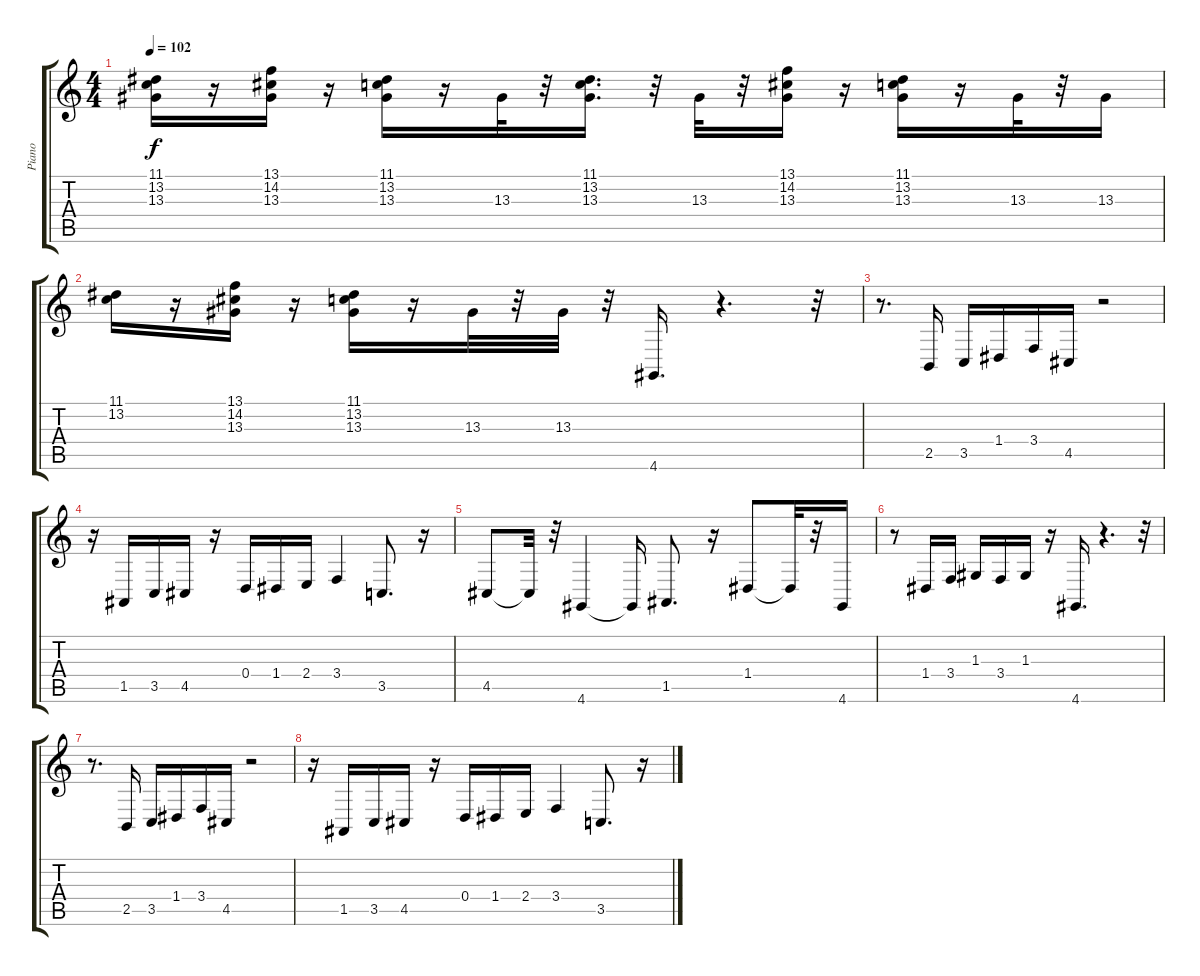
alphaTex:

\track ("Piano" "Piano") {instrument brightacousticpiano}
\staff {score tabs}
\tuning (E4 B3 G3 D3 A2 E2) {hide}
\ts (4 4)
\tempo 102
\clef g2
\ks c
(11.1 13.2 13.3).16{dy f} r.16 (13.1 14.2 13.3).16 r.16 (11.1 13.2 13.3).16 r.16 13.3.32 r.32 (11.1 13.2 13.3).16{d} r.32 13.3.32 r.32 (13.1 14.2 13.3).16 r.16 (11.1 13.2 13.3).16 r.16 13.3.32 r.32 13.3.16 |
(11.1 13.2).16 r.16 (13.1 14.2 13.3).16 r.16 (11.1 13.2 13.3).16 r.16 13.3.32 r.32 13.3.32 r.32 4.6.16{d} r.4{d} r.32 |
r.8{d} 2.5.16 3.5.16 1.4.16 3.4.16 4.5.16 r.2 |
r.16 1.5.16 3.5.16 4.5.16 r.16 0.4.16 1.4.16 2.4.16 3.4.4 3.5.8{d} r.16 |
4.5.8 4.5{t}.32 r.32 4.6.4 4.6{t}.16 1.5.8{d} r.16 1.4.8 1.4{t}.32 r.32 4.6.16 |
r.8 1.4.16 3.4.16 1.3.16 3.4.16 1.3.16 r.16 4.6.16{d} r.4{d} r.32 |
r.8{d} 2.5.16 3.5.16 1.4.16 3.4.16 4.5.16 r.2 |
r.16 1.5.16 3.5.16 4.5.16 r.16 0.4.16 1.4.16 2.4.16 3.4.4 3.5.8{d} r.16
